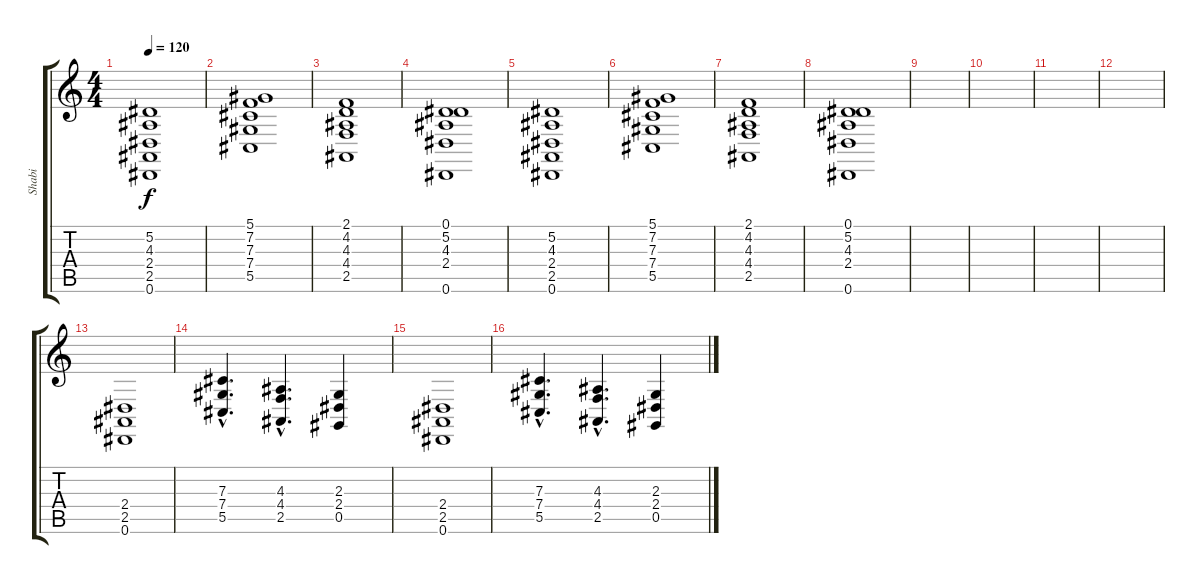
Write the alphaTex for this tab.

\track ("Shabi" "Shabi") {instrument stringensemble1}
\staff {score tabs}
\tuning (Eb4 Bb3 Gb3 Db3 Ab2 Eb2) {hide}
\ts (4 4)
\tempo 120
\clef g2
\ks c
(5.2 4.3 2.4 2.5 0.6).1{dy f volume 11 instrument stringensemble1} |
(5.1 7.2 7.3 7.4 5.5).1 |
(2.1 4.2 4.3 4.4 2.5).1 |
(0.1 5.2 4.3 2.4 0.6).1 |
(5.2 4.3 2.4 2.5 0.6).1{volume 11} |
(5.1 7.2 7.3 7.4 5.5).1 |
(2.1 4.2 4.3 4.4 2.5).1 |
(0.1 5.2 4.3 2.4 0.6).1 |
|
|
|
|
(2.4 2.5 0.6).1 |
(7.3{hac} 7.4{hac} 5.5{hac}).4{d} (4.3{hac} 4.4{hac} 2.5{hac}).4{d} (2.3 2.4 0.5).4 |
(2.4 2.5 0.6).1 |
(7.3{hac} 7.4{hac} 5.5{hac}).4{d} (4.3{hac} 4.4{hac} 2.5{hac}).4{d} (2.3 2.4 0.5).4
